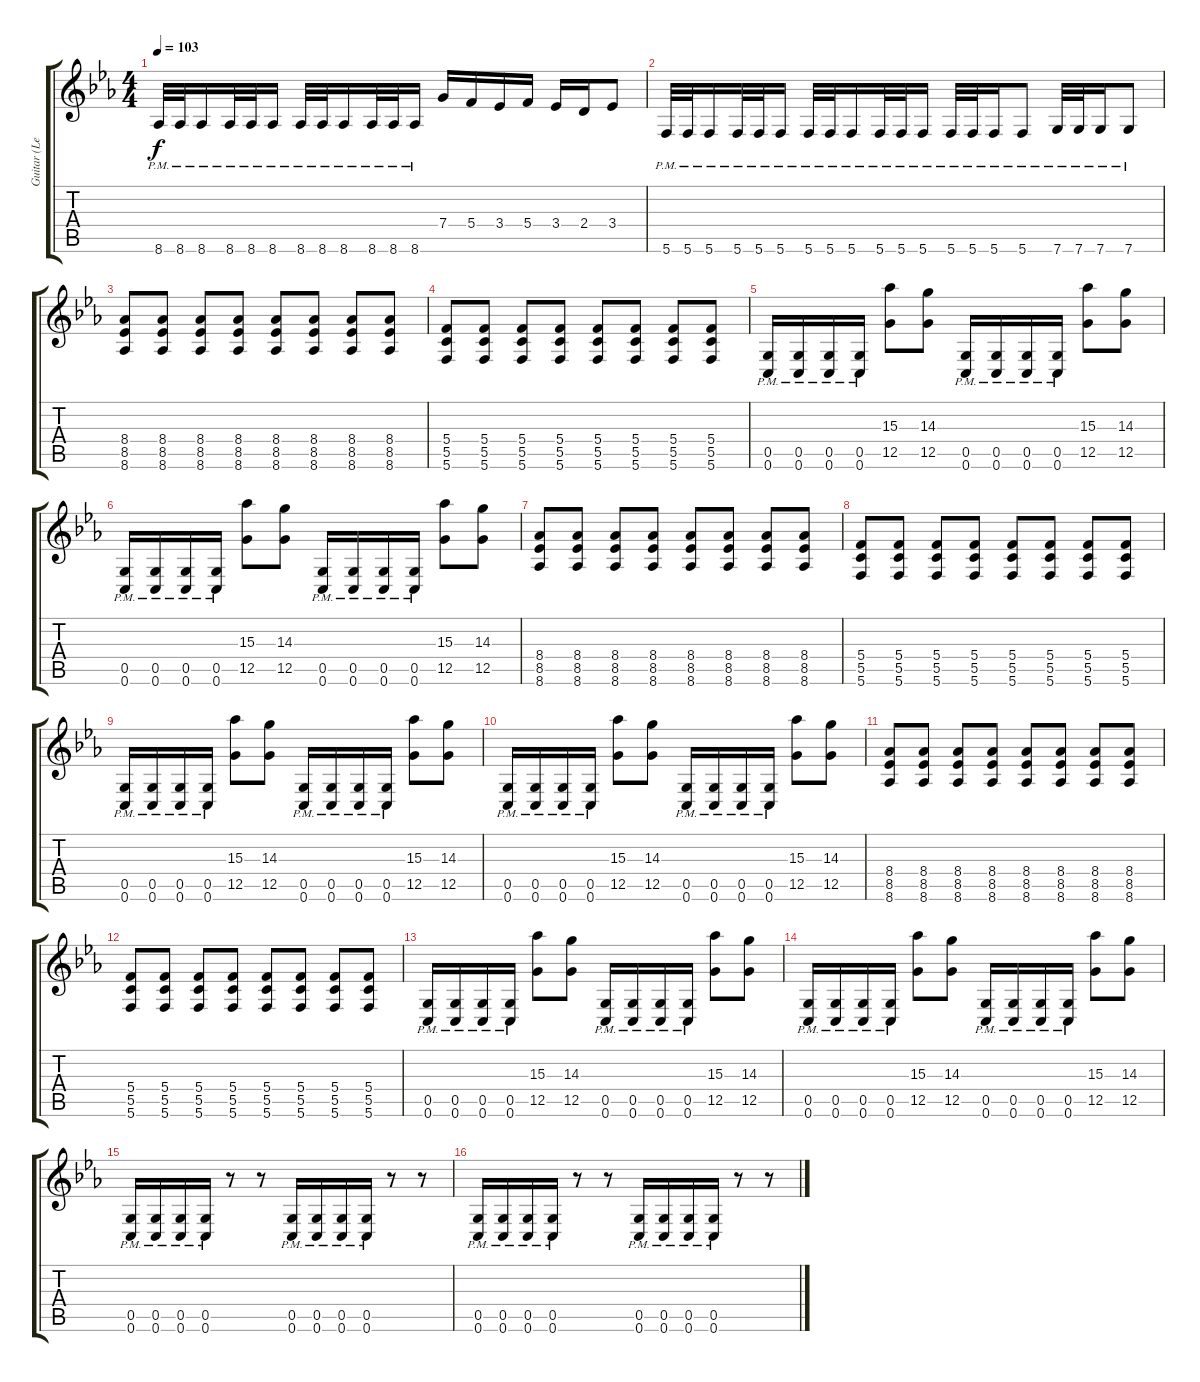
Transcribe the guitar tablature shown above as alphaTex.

\track ("Guitar (Left)" "Guitar (Le") {instrument distortionguitar}
\staff {score tabs}
\tuning (D4 A3 F3 C3 G2 C2) {hide}
\ts (4 4)
\tempo 103
\clef g2
\ks cminor
8.6{pm}.32{dy f} 8.6{pm}.32 8.6{pm}.16 8.6{pm}.32 8.6{pm}.32 8.6{pm}.16 8.6{pm}.32 8.6{pm}.32 8.6{pm}.16 8.6{pm}.32 8.6{pm}.32 8.6{pm}.16 7.4.16 5.4.16 3.4.16 5.4.16 3.4.16 2.4.16 3.4.8 |
5.6{pm}.32 5.6{pm}.32 5.6{pm}.16 5.6{pm}.32 5.6{pm}.32 5.6{pm}.16 5.6{pm}.32 5.6{pm}.32 5.6{pm}.16 5.6{pm}.32 5.6{pm}.32 5.6{pm}.16 5.6{pm}.32 5.6{pm}.32 5.6{pm}.16 5.6{pm}.8 7.6{pm}.32 7.6{pm}.32 7.6{pm}.16 7.6{pm}.8 |
(8.4 8.5 8.6).8 (8.4 8.5 8.6).8 (8.4 8.5 8.6).8 (8.4 8.5 8.6).8 (8.4 8.5 8.6).8 (8.4 8.5 8.6).8 (8.4 8.5 8.6).8 (8.4 8.5 8.6).8 |
(5.4 5.5 5.6).8 (5.4 5.5 5.6).8 (5.4 5.5 5.6).8 (5.4 5.5 5.6).8 (5.4 5.5 5.6).8 (5.4 5.5 5.6).8 (5.4 5.5 5.6).8 (5.4 5.5 5.6).8 |
(0.5{pm} 0.6{pm}).16 (0.5{pm} 0.6{pm}).16 (0.5{pm} 0.6{pm}).16 (0.5{pm} 0.6{pm}).16 (15.3 12.5).8 (14.3 12.5).8 (0.5{pm} 0.6{pm}).16 (0.5{pm} 0.6{pm}).16 (0.5{pm} 0.6{pm}).16 (0.5{pm} 0.6{pm}).16 (15.3 12.5).8 (14.3 12.5).8 |
(0.5{pm} 0.6{pm}).16 (0.5{pm} 0.6{pm}).16 (0.5{pm} 0.6{pm}).16 (0.5{pm} 0.6{pm}).16 (15.3 12.5).8 (14.3 12.5).8 (0.5{pm} 0.6{pm}).16 (0.5{pm} 0.6{pm}).16 (0.5{pm} 0.6{pm}).16 (0.5{pm} 0.6{pm}).16 (15.3 12.5).8 (14.3 12.5).8 |
(8.4 8.5 8.6).8 (8.4 8.5 8.6).8 (8.4 8.5 8.6).8 (8.4 8.5 8.6).8 (8.4 8.5 8.6).8 (8.4 8.5 8.6).8 (8.4 8.5 8.6).8 (8.4 8.5 8.6).8 |
(5.4 5.5 5.6).8 (5.4 5.5 5.6).8 (5.4 5.5 5.6).8 (5.4 5.5 5.6).8 (5.4 5.5 5.6).8 (5.4 5.5 5.6).8 (5.4 5.5 5.6).8 (5.4 5.5 5.6).8 |
(0.5{pm} 0.6{pm}).16 (0.5{pm} 0.6{pm}).16 (0.5{pm} 0.6{pm}).16 (0.5{pm} 0.6{pm}).16 (15.3 12.5).8 (14.3 12.5).8 (0.5{pm} 0.6{pm}).16 (0.5{pm} 0.6{pm}).16 (0.5{pm} 0.6{pm}).16 (0.5{pm} 0.6{pm}).16 (15.3 12.5).8 (14.3 12.5).8 |
(0.5{pm} 0.6{pm}).16 (0.5{pm} 0.6{pm}).16 (0.5{pm} 0.6{pm}).16 (0.5{pm} 0.6{pm}).16 (15.3 12.5).8 (14.3 12.5).8 (0.5{pm} 0.6{pm}).16 (0.5{pm} 0.6{pm}).16 (0.5{pm} 0.6{pm}).16 (0.5{pm} 0.6{pm}).16 (15.3 12.5).8 (14.3 12.5).8 |
(8.4 8.5 8.6).8 (8.4 8.5 8.6).8 (8.4 8.5 8.6).8 (8.4 8.5 8.6).8 (8.4 8.5 8.6).8 (8.4 8.5 8.6).8 (8.4 8.5 8.6).8 (8.4 8.5 8.6).8 |
(5.4 5.5 5.6).8 (5.4 5.5 5.6).8 (5.4 5.5 5.6).8 (5.4 5.5 5.6).8 (5.4 5.5 5.6).8 (5.4 5.5 5.6).8 (5.4 5.5 5.6).8 (5.4 5.5 5.6).8 |
(0.5{pm} 0.6{pm}).16 (0.5{pm} 0.6{pm}).16 (0.5{pm} 0.6{pm}).16 (0.5{pm} 0.6{pm}).16 (15.3 12.5).8 (14.3 12.5).8 (0.5{pm} 0.6{pm}).16 (0.5{pm} 0.6{pm}).16 (0.5{pm} 0.6{pm}).16 (0.5{pm} 0.6{pm}).16 (15.3 12.5).8 (14.3 12.5).8 |
(0.5{pm} 0.6{pm}).16 (0.5{pm} 0.6{pm}).16 (0.5{pm} 0.6{pm}).16 (0.5{pm} 0.6{pm}).16 (15.3 12.5).8 (14.3 12.5).8 (0.5{pm} 0.6{pm}).16 (0.5{pm} 0.6{pm}).16 (0.5{pm} 0.6{pm}).16 (0.5{pm} 0.6{pm}).16 (15.3 12.5).8 (14.3 12.5).8 |
(0.5{pm} 0.6{pm}).16 (0.5{pm} 0.6{pm}).16 (0.5{pm} 0.6{pm}).16 (0.5{pm} 0.6{pm}).16 r.8 r.8 (0.5{pm} 0.6{pm}).16 (0.5{pm} 0.6{pm}).16 (0.5{pm} 0.6{pm}).16 (0.5{pm} 0.6{pm}).16 r.8 r.8 |
(0.5{pm} 0.6{pm}).16 (0.5{pm} 0.6{pm}).16 (0.5{pm} 0.6{pm}).16 (0.5{pm} 0.6{pm}).16 r.8 r.8 (0.5{pm} 0.6{pm}).16 (0.5{pm} 0.6{pm}).16 (0.5{pm} 0.6{pm}).16 (0.5{pm} 0.6{pm}).16 r.8 r.8
